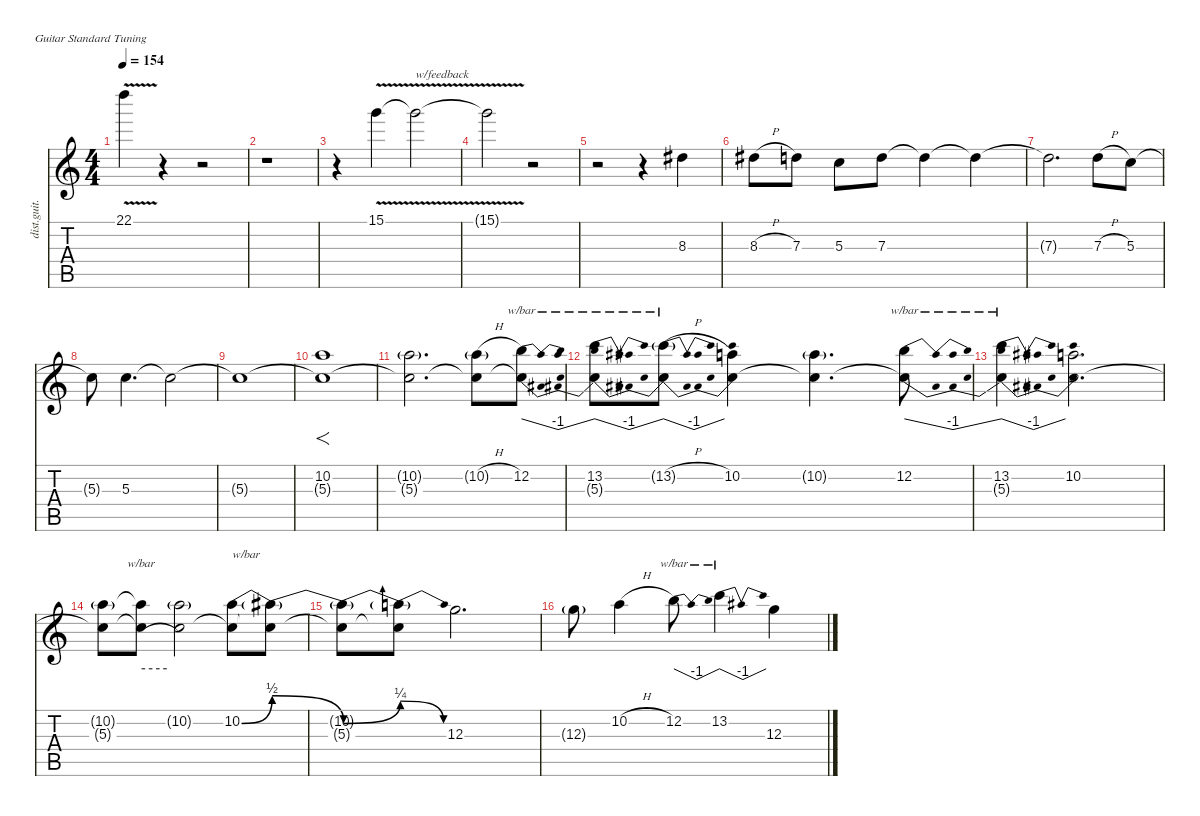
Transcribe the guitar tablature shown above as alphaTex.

\defaultSystemsLayout 4
\hideDynamics
\bracketExtendMode nobrackets
\otherSystemsTrackNameOrientation horizontal
\track ("Lead Guitar" "dist.guit.") {instrument distortionguitar}
\staff {score tabs}
\tuning (E4 B3 G3 D3 A2 E2)
\ts (4 4)
\tempo 154
\clef g2
\ks c
22.1{v t}.4{dy f beam Down} r.4{beam Down} r.2{beam Down} |
r.1{beam Down} |
r.4{beam Down} 15.1{v}.4{beam Down} 15.1{v t}.2{txt "w/feedback" beam Down} |
15.1{v t}.2{beam Down} r.2{beam Down} |
r.2{beam Down} r.4{beam Down} 8.3{acc #}.4{beam Down} |
8.3{h acc #}.8{beam Down} 7.3.8{beam Down} 5.3.8{beam Down} 7.3.8{beam Down} 7.3{t}.4{beam Down} 7.3{t}.4{beam Down} |
7.3{t}.2{d beam Down} 7.3{h}.8{beam Down} 5.3.8{beam Down} |
5.3{t}.8{beam Down} 5.3.4{d beam Down} 5.3{t}.2{beam Down} |
5.3{t}.1{dy mf beam Down} |
(10.2 5.3{t}).1{f dy f beam Down} |
(10.2{g} 5.3{t}).2{d dy mf beam Down} (10.2{h g} 5.3{t}).8{beam Down} (12.2 5.3{t}).8{tbe (dip default 0 0 30 -4 60 0) dy f beam Down} |
(13.2 5.3{t}).8{tbe (dip default 0 0 30 -4 60 0) beam Down} (13.2{h g} 5.3{t}).8{tbe (dip default 0 0 30 -4 60 0) dy mf beam Down} (10.2 5.3{t}).4{dy f beam Down} (10.2{g} 5.3{t}).4{d dy mf beam Down} (12.2 5.3{t}).8{tbe (dip default 0 0 30 -4 60 0) dy f beam Down} |
(13.2 5.3{t}).4{tbe (dip default 0 0 30 -4 60 0) beam Down} (10.2 5.3{t}).2{d beam Down} |
(10.2{g} 5.3{t}).8{dy mf beam Down} (10.2{t} 5.3{t}).8{tbe (hold default 0 0 60 0) dy f beam Down} (10.2{g} 5.3{t}).2{dy mf beam Down} (10.2{be (bend 0 0 60 2)} 5.3{t}).8{txt "w/bar" dy f beam Down} (10.2{be (release 0 2 60 0) t} 5.3{t}).8{beam Down} |
(10.2{be (bend 0 0 60 1) t} 5.3{t}).8{beam Down} (10.2{be (release 0 1 60 0) t} 5.3{t}).8{beam Down} 12.3.2{d beam Down} |
12.3{g}.8{dy mf beam Down} 10.2{h}.4{dy f beam Down} 12.2.8{tbe (dip default 0 0 30 -4 60 0) beam Down} 13.2.4{tbe (dip default 0 0 30 -4 60 0) beam Down} 12.3.4{beam Down}
